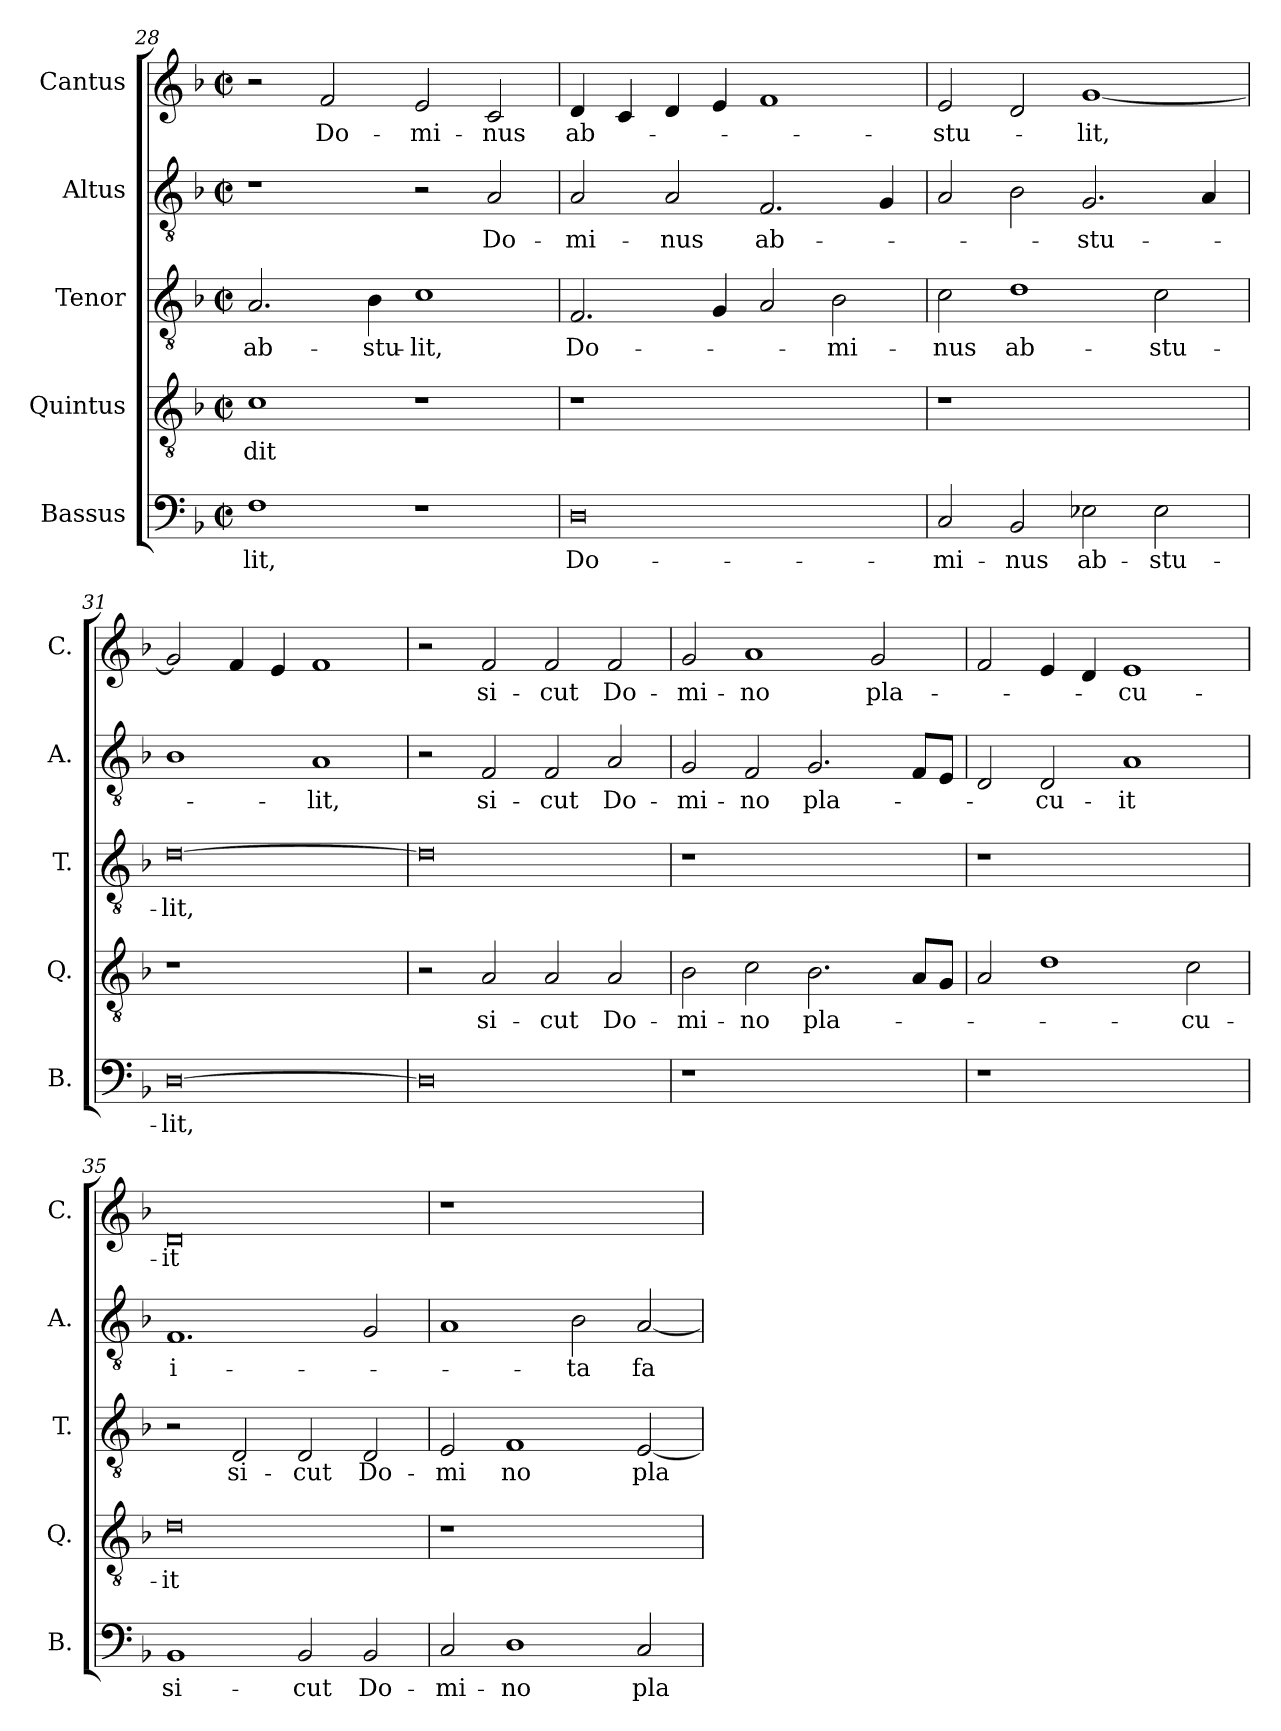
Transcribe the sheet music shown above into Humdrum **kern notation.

**kern	**text	**kern	**text	**kern	**text	**kern	**text	**kern	**text
*part5	*part5	*part4	*part4	*part3	*part3	*part2	*part2	*part1	*part1
*staff5	*staff5	*staff4	*staff4	*staff3	*staff3	*staff2	*staff2	*staff1	*staff1
*I"Bassus	*	*I"Quintus	*	*I"Tenor	*	*I"Altus	*	*I"Cantus	*
*I'B.	*	*I'Q.	*	*I'T.	*	*I'A.	*	*I'C.	*
!!LO:PB:g=z
*clefF4	*	*clefGv2	*	*clefGv2	*	*clefGv2	*	*clefG2	*
*k[b-]	*	*k[b-]	*	*k[b-]	*	*k[b-]	*	*k[b-]	*
*F:	*	*F:	*	*F:	*	*F:	*	*F:	*
*M2/2	*	*M2/2	*	*M2/2	*	*M2/2	*	*M2/2	*
*met(c|)	*	*met(c|)	*	*met(c|)	*	*met(c|)	*	*met(c|)	*
=28	=28	=28	=28	=28	=28	=28	=28	=28	=28
1F	-lit,	1c	-dit	2.A/	ab-	1r	.	2r	.
.	.	.	.	.	.	.	.	2f/	Do-
.	.	.	.	4B-\	-stu-	.	.	.	.
1r	.	1r	.	1c	-lit,	2r	.	2e/	-mi-
.	.	.	.	.	.	2A/	Do-	2c/	-nus
=29	=29	=29	=29	=29	=29	=29	=29	=29	=29
0D	Do-	1r	.	2.F/	Do-	2A/	-mi-	4d/	ab-
.	.	.	.	.	.	.	.	4c/	.
.	.	.	.	.	.	2A/	-nus	4d/	.
.	.	.	.	4G/	.	.	.	4e/	.
.	.	1ryy	.	2A/	.	2.F/	ab-	1f	.
.	.	.	.	2B-\	-mi-	.	.	.	.
.	.	.	.	.	.	4G/	.	.	.
=30	=30	=30	=30	=30	=30	=30	=30	=30	=30
2C/	-mi-	1r	.	2c\	-nus	2A/	.	2e/	-stu-
2BB-/	-nus	.	.	1d	ab-	2B-\	.	2d/	.
2E-X\	ab-	1ryy	.	.	.	2.G/	-stu-	[1g	-lit,
2E-\	-stu-	.	.	2c\	-stu-	.	.	.	.
.	.	.	.	.	.	4A/	.	.	.
=31	=31	=31	=31	=31	=31	=31	=31	=31	=31
[0D	-lit,	1r	.	[0d	-lit,	1B-	.	2g/]	.
.	.	.	.	.	.	.	.	4f/	.
.	.	.	.	.	.	.	.	4e/	.
.	.	1ryy	.	.	.	1A	-lit,	1f	.
=32	=32	=32	=32	=32	=32	=32	=32	=32	=32
0D]	.	2r	.	0d]	.	2r	.	2r	.
.	.	2A/	si-	.	.	2F/	si-	2f/	si-
.	.	2A/	-cut	.	.	2F/	-cut	2f/	-cut
.	.	2A/	Do-	.	.	2A/	Do-	2f/	Do-
=33	=33	=33	=33	=33	=33	=33	=33	=33	=33
1r	.	2B-\	-mi-	1r	.	2G/	-mi-	2g/	-mi-
.	.	2c\	-no	.	.	2F/	-no	1a	-no
1ryy	.	2.B-\	pla-	1ryy	.	2.G/	pla-	.	.
.	.	.	.	.	.	.	.	2g/	pla-
.	.	8A/L	.	.	.	8F/L	.	.	.
.	.	8G/J	.	.	.	8E/J	.	.	.
=34	=34	=34	=34	=34	=34	=34	=34	=34	=34
1r	.	2A/	.	1r	.	2D/	.	2f/	.
.	.	1d	.	.	.	2D/	-cu-	4e/	.
.	.	.	.	.	.	.	.	4d/	.
1ryy	.	.	.	1ryy	.	1A	-it	1e	-cu-
.	.	2c\	-cu-	.	.	.	.	.	.
=35	=35	=35	=35	=35	=35	=35	=35	=35	=35
1BB-	si-	0d	-it	2r	.	1.F	i-	0d	-it
.	.	.	.	2D/	si-	.	.	.	.
2BB-/	-cut	.	.	2D/	-cut	.	.	.	.
2BB-/	Do-	.	.	2D/	Do-	2G/	.	.	.
!!LO:LB:g=z
=36	=36	=36	=36	=36	=36	=36	=36	=36	=36
2C/	-mi-	1r	.	2E/	-mi	1A	.	1r	.
1D	-no	.	.	1F	no	.	.	.	.
.	.	1ryy	.	.	.	2B-\	-ta	1ryy	.
2C/	pla-	.	.	[2E/	pla-	[2A/	fa-	.	.
=	=	=	=	=	=	=	=	=	=
*-	*-	*-	*-	*-	*-	*-	*-	*-	*-
